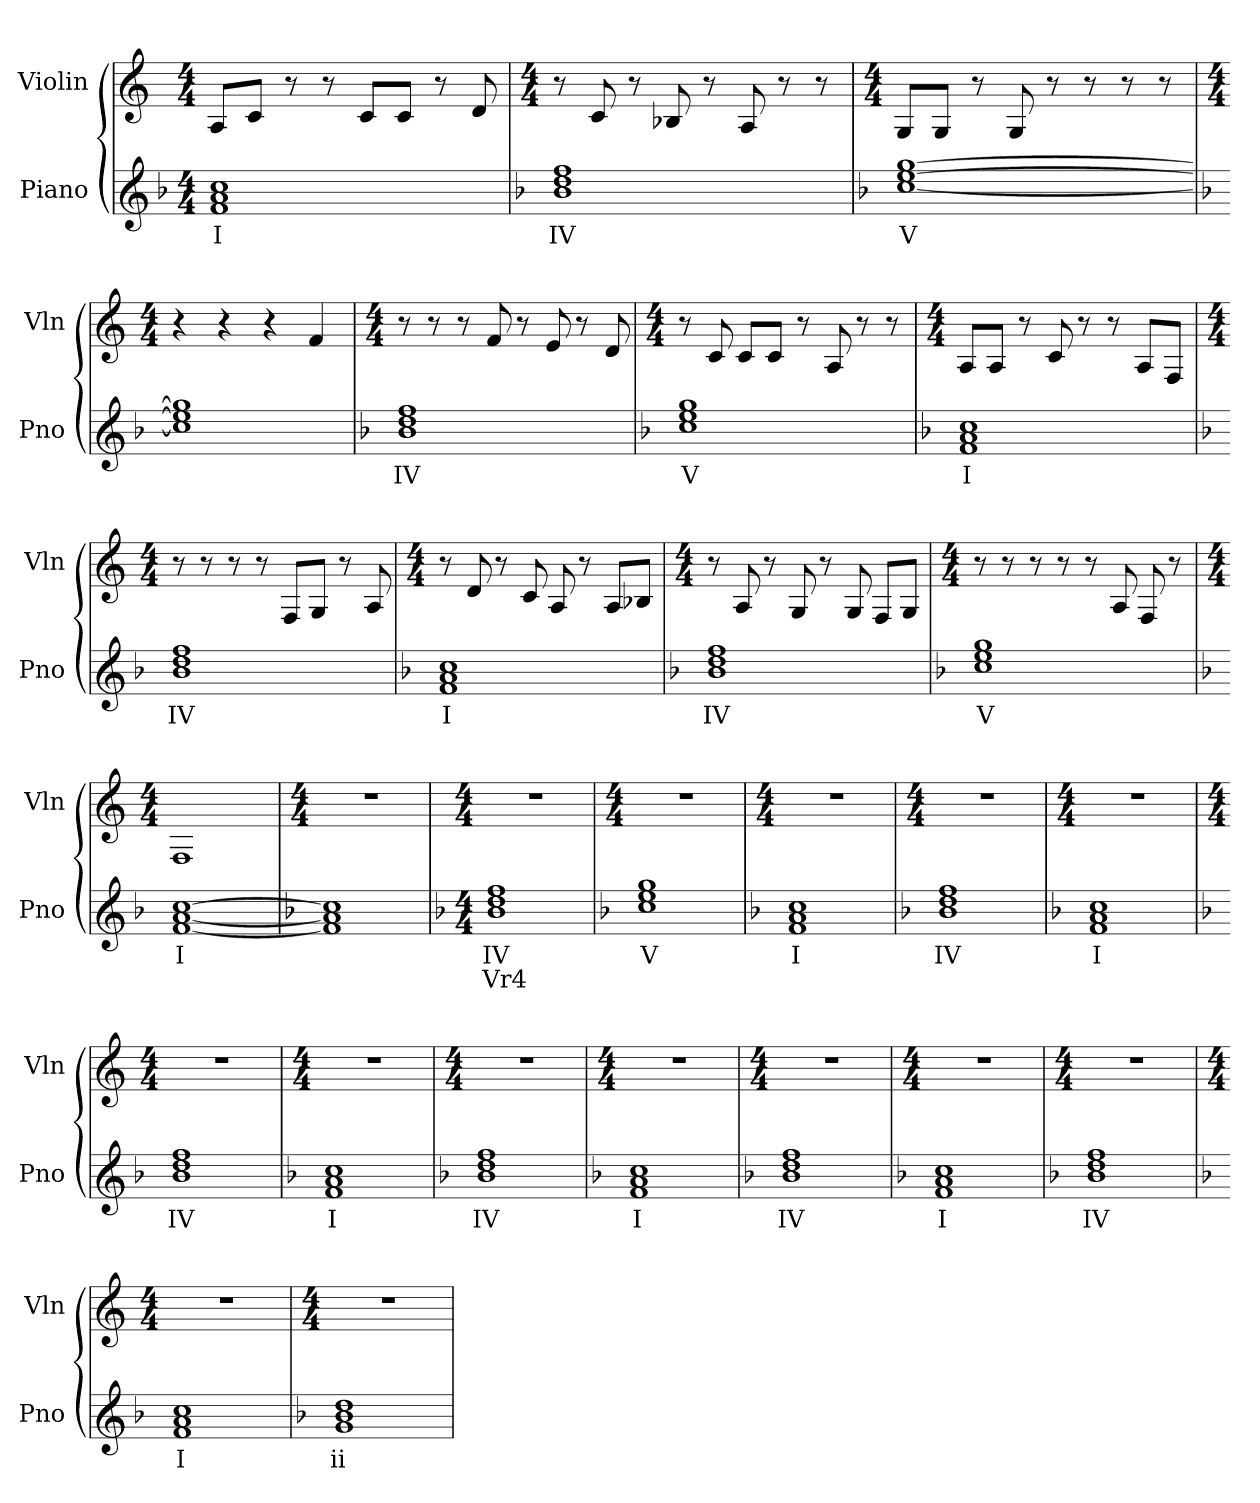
**kern	**text	**text	**kern
*part2	*part2	*part2	*part1
*staff2	*staff2	*staff2	*staff1
*I"Piano	*	*	*I"Violin
*I'Pno	*	*	*I'Vln
*k[b-]	*	*	*
*F:	*	*	*
*M4/4	*	*	*M4/4
=	=	=	=
1f 1a 1cc	I	.	8AL
.	.	.	8cJ
.	.	.	8r
.	.	.	8r
.	.	.	8cL
.	.	.	8cJ
.	.	.	8r
.	.	.	8d
=	=	=	=
*k[b-]	*	*	*
*F:	*	*	*
*	*	*	*M4/4
1b- 1dd 1ff	IV	.	8r
.	.	.	8c
.	.	.	8r
.	.	.	8B-X
.	.	.	8r
.	.	.	8A
.	.	.	8r
.	.	.	8r
=	=	=	=
*k[b-]	*	*	*
*F:	*	*	*
*	*	*	*M4/4
[1cc [1ee [1gg	V	.	8GL
.	.	.	8GJ
.	.	.	8r
.	.	.	8G
.	.	.	8r
.	.	.	8r
.	.	.	8r
.	.	.	8r
=	=	=	=
*k[b-]	*	*	*
*F:	*	*	*
*	*	*	*M4/4
1cc] 1ee] 1gg]	.	.	4r
.	.	.	4r
.	.	.	4r
.	.	.	4f
=	=	=	=
*k[b-]	*	*	*
*F:	*	*	*
*	*	*	*M4/4
1b- 1dd 1ff	IV	.	8r
.	.	.	8r
.	.	.	8r
.	.	.	8f
.	.	.	8r
.	.	.	8e
.	.	.	8r
.	.	.	8d
=	=	=	=
*k[b-]	*	*	*
*F:	*	*	*
*	*	*	*M4/4
1cc 1ee 1gg	V	.	8r
.	.	.	8c
.	.	.	8cL
.	.	.	8cJ
.	.	.	8r
.	.	.	8A
.	.	.	8r
.	.	.	8r
=	=	=	=
*k[b-]	*	*	*
*F:	*	*	*
*	*	*	*M4/4
1f 1a 1cc	I	.	8AL
.	.	.	8AJ
.	.	.	8r
.	.	.	8c
.	.	.	8r
.	.	.	8r
.	.	.	8AL
.	.	.	8FJ
=	=	=	=
*k[b-]	*	*	*
*F:	*	*	*
*	*	*	*M4/4
1b- 1dd 1ff	IV	.	8r
.	.	.	8r
.	.	.	8r
.	.	.	8r
.	.	.	8FL
.	.	.	8GJ
.	.	.	8r
.	.	.	8A
=	=	=	=
*k[b-]	*	*	*
*F:	*	*	*
*	*	*	*M4/4
1f 1a 1cc	I	.	8r
.	.	.	8d
.	.	.	8r
.	.	.	8c
.	.	.	8A
.	.	.	8r
.	.	.	8AL
.	.	.	8B-XJ
=	=	=	=
*k[b-]	*	*	*
*F:	*	*	*
*	*	*	*M4/4
1b- 1dd 1ff	IV	.	8r
.	.	.	8A
.	.	.	8r
.	.	.	8G
.	.	.	8r
.	.	.	8G
.	.	.	8FL
.	.	.	8GJ
=	=	=	=
*k[b-]	*	*	*
*F:	*	*	*
*	*	*	*M4/4
1cc 1ee 1gg	V	.	8r
.	.	.	8r
.	.	.	8r
.	.	.	8r
.	.	.	8r
.	.	.	8A
.	.	.	8F
.	.	.	8r
=	=	=	=
*k[b-]	*	*	*
*F:	*	*	*
*	*	*	*M4/4
[1f [1a [1cc	I	.	1F
=	=	=	=
*k[b-]	*	*	*
*F:	*	*	*
*	*	*	*M4/4
1f] 1a] 1cc]	.	.	1r
=	=	=	=
*k[b-]	*	*	*
*F:	*	*	*
*M4/4	*	*	*M4/4
1b- 1dd 1ff	IV	Vr4	1r
=	=	=	=
*k[b-]	*	*	*
*F:	*	*	*
*	*	*	*M4/4
1cc 1ee 1gg	V	.	1r
=	=	=	=
*k[b-]	*	*	*
*F:	*	*	*
*	*	*	*M4/4
1f 1a 1cc	I	.	1r
=	=	=	=
*k[b-]	*	*	*
*F:	*	*	*
*	*	*	*M4/4
1b- 1dd 1ff	IV	.	1r
=	=	=	=
*k[b-]	*	*	*
*F:	*	*	*
*	*	*	*M4/4
1f 1a 1cc	I	.	1r
=	=	=	=
*k[b-]	*	*	*
*F:	*	*	*
*	*	*	*M4/4
1b- 1dd 1ff	IV	.	1r
=	=	=	=
*k[b-]	*	*	*
*F:	*	*	*
*	*	*	*M4/4
1f 1a 1cc	I	.	1r
=	=	=	=
*k[b-]	*	*	*
*F:	*	*	*
*	*	*	*M4/4
1b- 1dd 1ff	IV	.	1r
=	=	=	=
*k[b-]	*	*	*
*F:	*	*	*
*	*	*	*M4/4
1f 1a 1cc	I	.	1r
=	=	=	=
*k[b-]	*	*	*
*F:	*	*	*
*	*	*	*M4/4
1b- 1dd 1ff	IV	.	1r
=	=	=	=
*k[b-]	*	*	*
*F:	*	*	*
*	*	*	*M4/4
1f 1a 1cc	I	.	1r
=	=	=	=
*k[b-]	*	*	*
*F:	*	*	*
*	*	*	*M4/4
1b- 1dd 1ff	IV	.	1r
=	=	=	=
*k[b-]	*	*	*
*F:	*	*	*
*	*	*	*M4/4
1f 1a 1cc	I	.	1r
=	=	=	=
*k[b-]	*	*	*
*F:	*	*	*
*	*	*	*M4/4
1g 1b- 1dd	ii	.	1r
=	=	=	=
*-	*-	*-	*-
